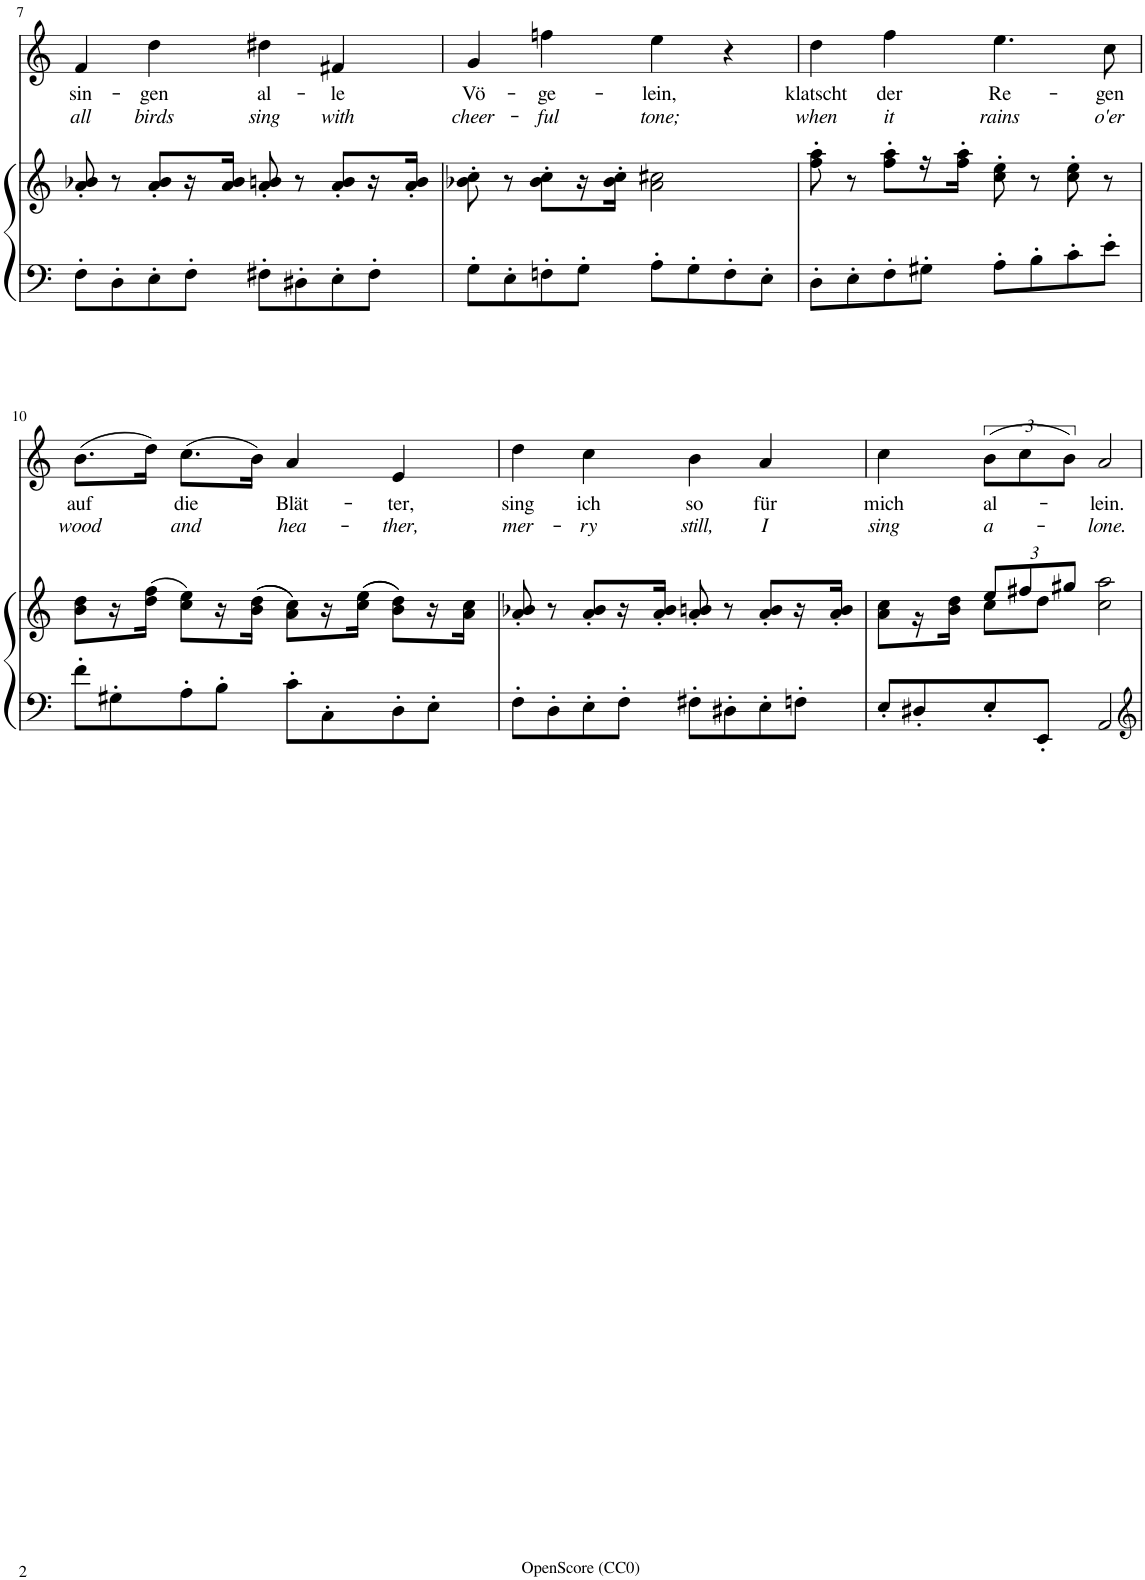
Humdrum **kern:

**kern	**kern	**kern	**text	**text
*part2	*part2	*part1	*part1	*part1
*staff3	*staff2	*staff1	*staff1	*staff1
*I"Piano	*	*I"Voice	*	*
*I'Pno	*	*	*	*
!!LO:PB:g=z
*clefF4	*clefG2	*clefG2	*	*
*k[]	*k[]	*k[]	*	*
*M4/4	*M4/4	*M4/4	*	*
=7	=7	=7	=7	=7
!	!	!	!LO:LY:b	!LO:LY:b
8F'\L	8a/' 8b-X/'	4f/	sin-	all
8D'\	8r	.	.	.
!	!	!	!LO:LY:b	!LO:LY:b
8E'\	8a/' 8b-/'L	4dd\	-gen	birds
8F'\J	16r	.	.	.
.	16a/ 16b-/JJ	.	.	.
!	!	!	!LO:LY:b	!LO:LY:b
8F#X'\L	8a/' 8bn/'	4dd#X\	al-	sing
8D#X'\	8r	.	.	.
!	!	!	!LO:LY:b	!LO:LY:b
8E'\	8a/' 8b/'L	4f#X/	-le	with
8F#'\J	16r	.	.	.
.	16a/' 16b/'JJ	.	.	.
=8	=8	=8	=8	=8
!	!	!	!LO:LY:b	!LO:LY:b
8G'\L	8b-X\' 8cc\'	4g/	Vö-	cheer-
8E'\	8r	.	.	.
!	!	!	!LO:LY:b	!LO:LY:b
8Fn'\	8b-\' 8cc\'L	4ffn\	-ge-	-ful
8G'\J	16r	.	.	.
.	16b-\' 16cc\'JJ	.	.	.
!	!	!	!LO:LY:b	!LO:LY:b
8A'\L	2a\ 2cc#X\	4ee\	-lein,	tone;
8G'\	.	.	.	.
8F'\	.	4r	.	.
8E'\J	.	.	.	.
=9	=9	=9	=9	=9
!	!	!	!LO:LY:b	!LO:LY:b
8D'\L	8ff\' 8aa\'	4dd\	klatscht	when
8E'\	8r	.	.	.
!	!	!	!LO:LY:b	!LO:LY:b
8F'\	8ff\' 8aa\'L	4ff\	der	it
8G#X'\J	16r	.	.	.
.	16ff\' 16aa\'JJ	.	.	.
!	!	!	!LO:LY:b	!LO:LY:b
8A'\L	8cc\' 8ee\'	4.ee\	Re-	rains
8B'\	8r	.	.	.
8c'\	8cc\' 8ee\'	.	.	.
!	!	!	!LO:LY:b	!LO:LY:b
8e'\J	8r	8cc\	-gen	o'er
!!LO:LB:g=z
=10	=10	=10	=10	=10
!	!	!	!LO:LY:b	!LO:LY:b
8f'\L	8b\ 8dd\L	(8.b\L	auf	wood
8G#X'\	16r	.	.	.
.	(16dd\ 16ff\JJ	16dd\Jk)	.	.
!	!	!	!LO:LY:b	!LO:LY:b
8A'\	8cc\ 8ee\L)	(8.cc\L	die	and
8B'\J	16r	.	.	.
.	((16b\ 16dd\JJ	16b\Jk)	.	.
!	!	!	!LO:LY:b	!LO:LY:b
8c'\L	8a\ 8cc\L))	4a/	Blät-	hea-
8C'\	16r	.	.	.
.	((16cc\ 16ee\JJ	.	.	.
!	!	!	!LO:LY:b	!LO:LY:b
8D'\	8b\ 8dd\L))	4e/	-ter,	-ther,
8E'\J	16r	.	.	.
.	16a\ 16cc\JJ	.	.	.
=11	=11	=11	=11	=11
!	!	!	!LO:LY:b	!LO:LY:b
8F'\L	8a/' 8b-X/'	4dd\	sing	mer-
8D'\	8r	.	.	.
!	!	!	!LO:LY:b	!LO:LY:b
8E'\	8a/' 8b-/'L	4cc\	ich	-ry
8F'\J	16r	.	.	.
.	16a/' 16b-/'JJ	.	.	.
!	!	!	!LO:LY:b	!LO:LY:b
8F#X'\L	8a/' 8bn/'	4b\	so	still,
8D#X'\	8r	.	.	.
!	!	!	!LO:LY:b	!LO:LY:b
8E'\	8a/' 8b/'L	4a/	für	I
8Fn'\J	16r	.	.	.
.	16a/' 16b/'JJ	.	.	.
=12	=12	=12	=12	=12
*	*^	*	*	*
!	!	!	!	!LO:LY:b	!LO:LY:b
8E'/L	4ryy	8a\ 8cc\L	4cc\	mich	sing
8D#X'/	.	16r	.	.	.
.	.	16b\ 16dd\JJ	.	.	.
*	*Xbrackettup	*	*	*	*
!	!	!	!	!LO:LY:b	!LO:LY:b
8E'/	12ee/L	8cc\L	(12b\L	al-	a-
.	12ff#X/	.	12cc\	.	.
8EE'/J	.	8dd\J	.	.	.
.	12gg#X/J	.	12b\J)	.	.
!	!	!	!	!LO:LY:b	!LO:LY:b
2AA/	2ryy	2cc\ 2aa\	2a/	-lein.	-lone.
*	*v	*v	*	*	*
=	=	=	=	=
*-	*-	*-	*-	*-
